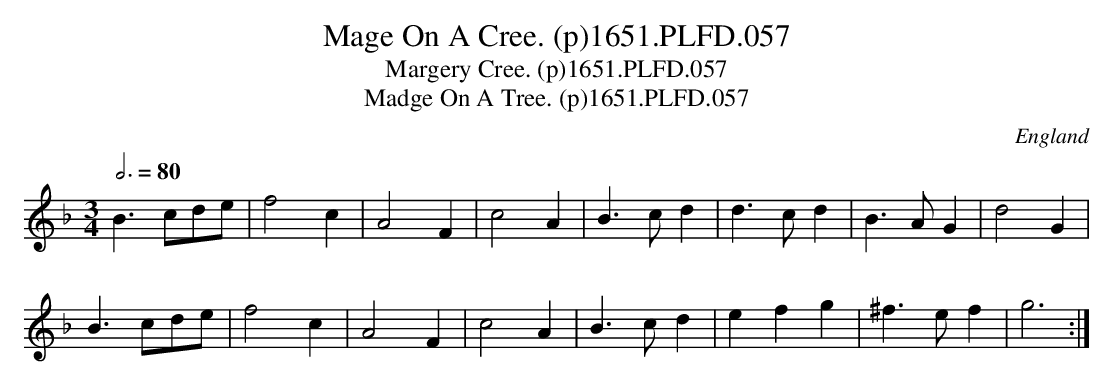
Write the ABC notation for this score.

X:1
T:Mage On A Cree. (p)1651.PLFD.057
T:Margery Cree. (p)1651.PLFD.057
T:Madge On A Tree. (p)1651.PLFD.057
M:3/4
L:1/4
Q:3/4=80
O:England
K:F
B>cd/e/| f2 c| A2 F| c2 A| B>cd |d>cd| B>AG| d2 G|
B>cd/e/| f2 c| A2 F| c2 A |B>cd|efg|^f>ef|g3:|
